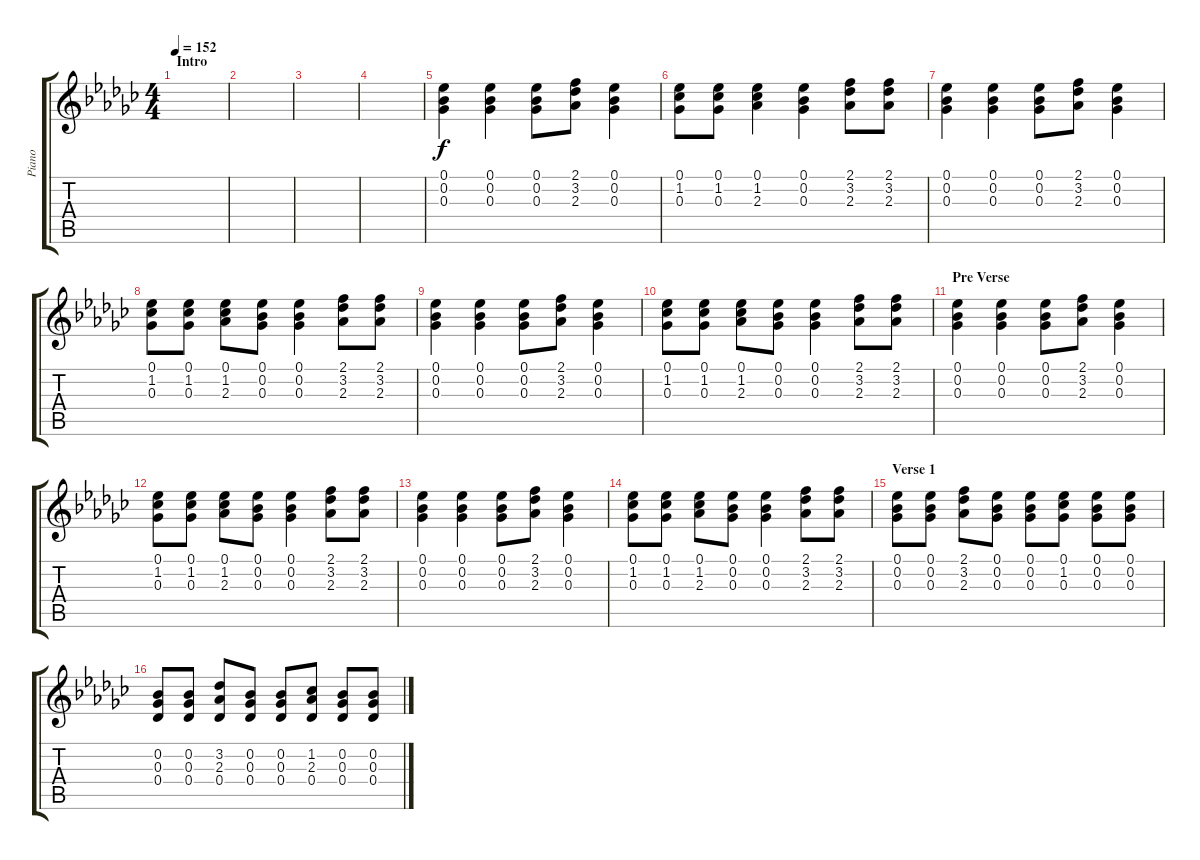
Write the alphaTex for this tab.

\track ("Piano" "Piano") {instrument brightacousticpiano}
\staff {score tabs}
\tuning (Eb5 Bb4 Gb4 Db4 Ab3 Eb3) {hide}
\ts (4 4)
\section ("" "Intro")
\tempo 152
\clef g2
\ks gb
|
|
|
|
(0.1 0.2 0.3).4 (0.1 0.2 0.3).4 (0.1 0.2 0.3).8 (2.1 3.2 2.3).8 (0.1 0.2 0.3).4 |
(0.1 1.2 0.3).8 (0.1 1.2 0.3).8 (0.1 1.2 2.3).4 (0.1 0.2 0.3).4 (2.1 3.2 2.3).8 (2.1 3.2 2.3).8 |
(0.1 0.2 0.3).4 (0.1 0.2 0.3).4 (0.1 0.2 0.3).8 (2.1 3.2 2.3).8 (0.1 0.2 0.3).4 |
(0.1 1.2 0.3).8 (0.1 1.2 0.3).8 (0.1 1.2 2.3).8 (0.1 0.2 0.3).8 (0.1 0.2 0.3).4 (2.1 3.2 2.3).8 (2.1 3.2 2.3).8 |
(0.1 0.2 0.3).4 (0.1 0.2 0.3).4 (0.1 0.2 0.3).8 (2.1 3.2 2.3).8 (0.1 0.2 0.3).4 |
(0.1 1.2 0.3).8 (0.1 1.2 0.3).8 (0.1 1.2 2.3).8 (0.1 0.2 0.3).8 (0.1 0.2 0.3).4 (2.1 3.2 2.3).8 (2.1 3.2 2.3).8 |
\section ("" "Pre Verse")
(0.1 0.2 0.3).4 (0.1 0.2 0.3).4 (0.1 0.2 0.3).8 (2.1 3.2 2.3).8 (0.1 0.2 0.3).4 |
(0.1 1.2 0.3).8 (0.1 1.2 0.3).8 (0.1 1.2 2.3).8 (0.1 0.2 0.3).8 (0.1 0.2 0.3).4 (2.1 3.2 2.3).8 (2.1 3.2 2.3).8 |
(0.1 0.2 0.3).4 (0.1 0.2 0.3).4 (0.1 0.2 0.3).8 (2.1 3.2 2.3).8 (0.1 0.2 0.3).4 |
(0.1 1.2 0.3).8 (0.1 1.2 0.3).8 (0.1 1.2 2.3).8 (0.1 0.2 0.3).8 (0.1 0.2 0.3).4 (2.1 3.2 2.3).8 (2.1 3.2 2.3).8 |
\section ("" "Verse 1")
(0.1 0.2 0.3).8 (0.1 0.2 0.3).8 (2.1 3.2 2.3).8 (0.1 0.2 0.3).8 (0.1 0.2 0.3).8 (0.1 1.2 0.3).8 (0.1 0.2 0.3).8 (0.1 0.2 0.3).8 |
(0.2 0.3 0.4).8 (0.2 0.3 0.4).8 (3.2 2.3 0.4).8 (0.2 0.3 0.4).8 (0.2 0.3 0.4).8 (1.2 2.3 0.4).8 (0.2 0.3 0.4).8 (0.2 0.3 0.4).8
